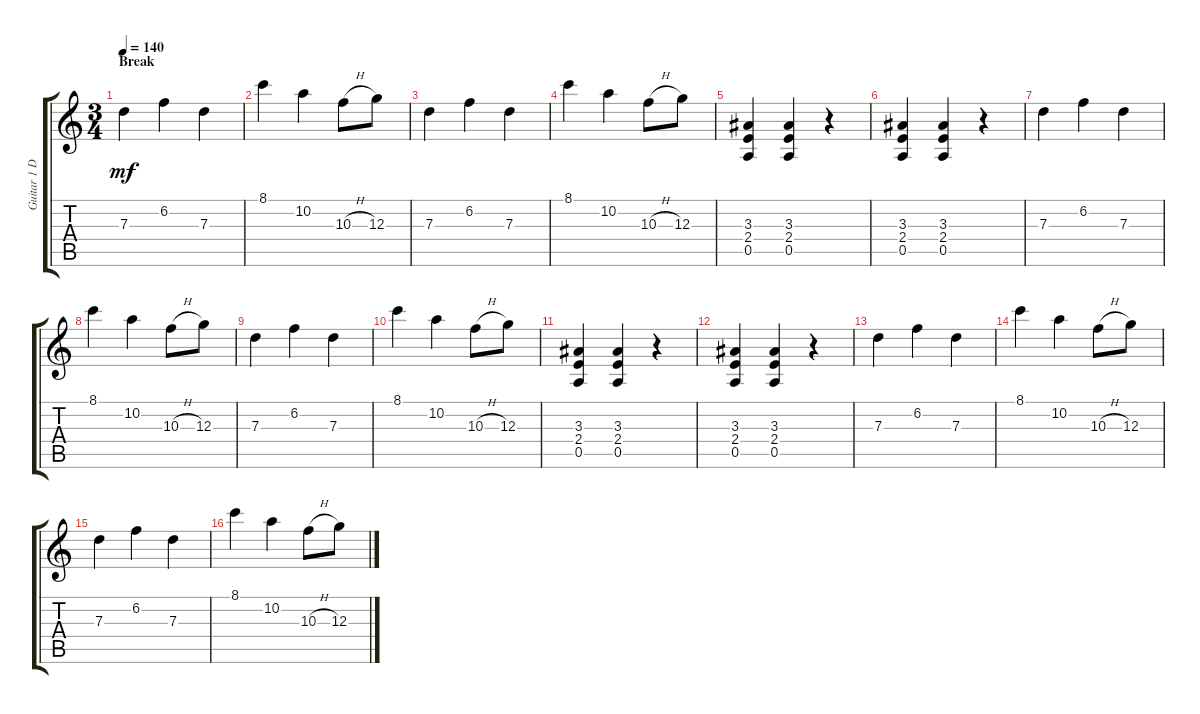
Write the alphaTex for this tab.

\track ("Guitar 1 Distort" "Guitar 1 D") {instrument distortionguitar}
\staff {score tabs}
\tuning (E4 B3 G3 D3 A2 D2) {hide}
\ts (3 4)
\section ("" "Break")
\tempo 140
\clef g2
\ks c
7.3.4{dy mf volume 16} 6.2.4 7.3.4 |
8.1.4 10.2.4 10.3{h}.8 12.3.8 |
7.3.4 6.2.4 7.3.4 |
8.1.4 10.2.4 10.3{h}.8 12.3.8 |
(3.3 2.4 0.5).4 (3.3 2.4 0.5).4 r.4 |
(3.3 2.4 0.5).4 (3.3 2.4 0.5).4 r.4 |
7.3.4 6.2.4 7.3.4 |
8.1.4 10.2.4 10.3{h}.8 12.3.8 |
7.3.4 6.2.4 7.3.4 |
8.1.4 10.2.4 10.3{h}.8 12.3.8 |
(3.3 2.4 0.5).4 (3.3 2.4 0.5).4 r.4 |
(3.3 2.4 0.5).4 (3.3 2.4 0.5).4 r.4 |
7.3.4 6.2.4 7.3.4 |
8.1.4 10.2.4 10.3{h}.8 12.3.8 |
7.3.4 6.2.4 7.3.4 |
8.1.4 10.2.4 10.3{h}.8 12.3.8
